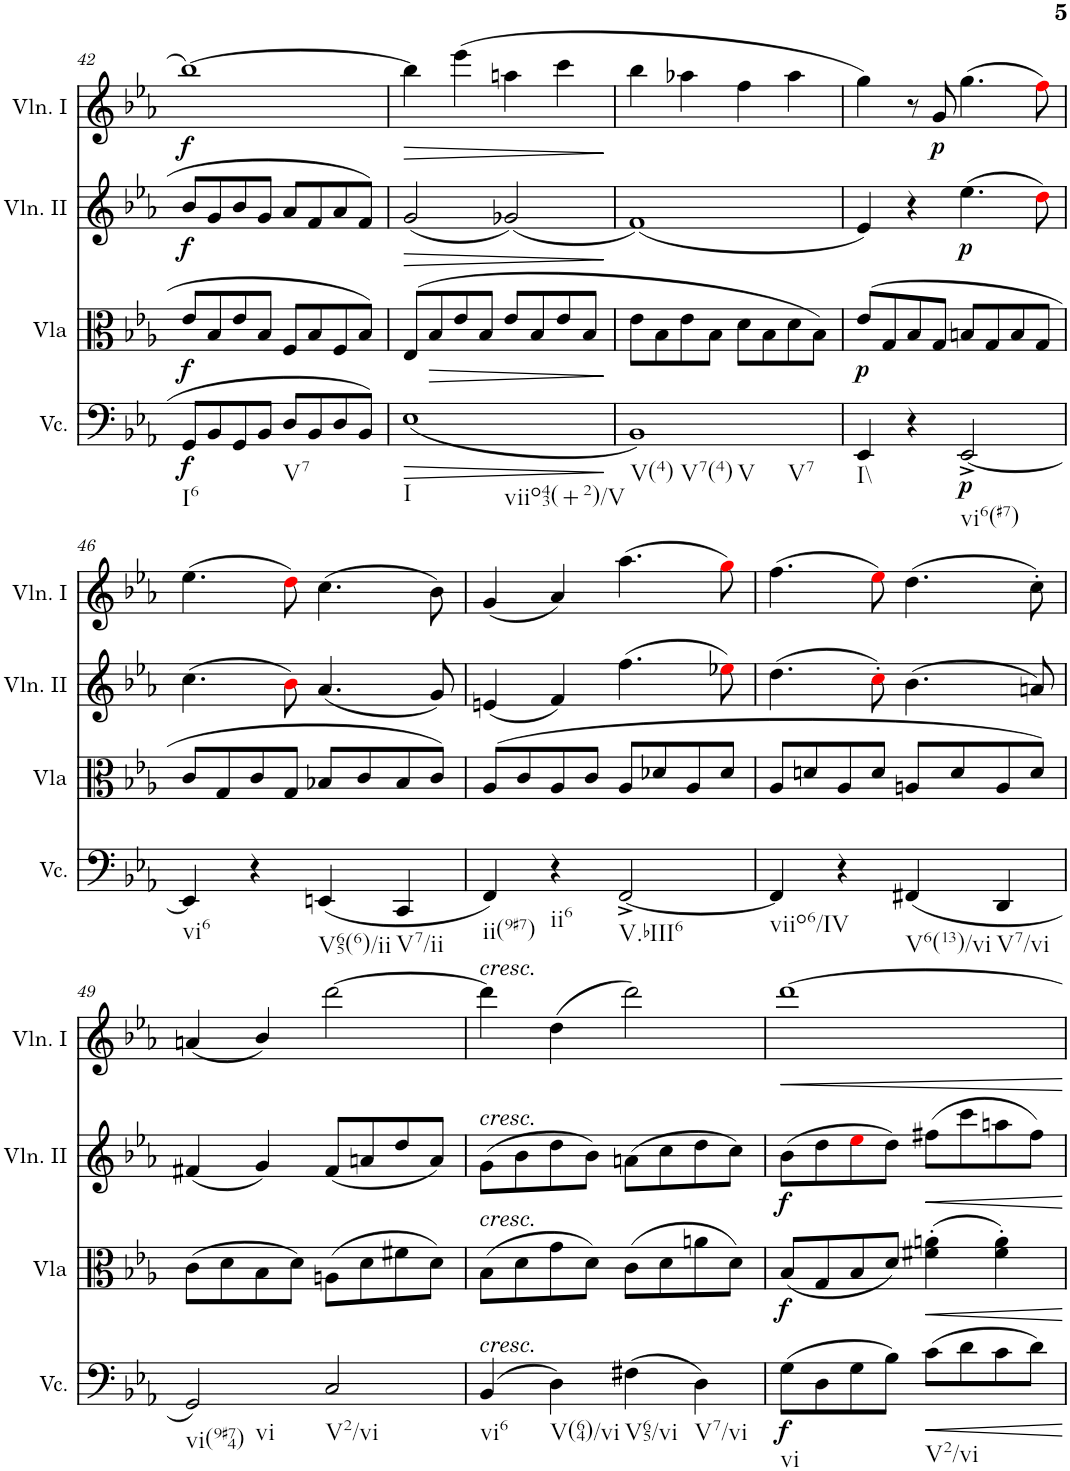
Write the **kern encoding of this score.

**kern	**dynam	**kern	**dynam	**kern	**dynam	**kern	**dynam
*part4	*part4	*part3	*part3	*part2	*part2	*part1	*part1
*staff4	*staff4	*staff3	*staff3	*staff2	*staff2	*staff1	*staff1
*I"Violoncello	*	*I"Viola	*	*I"Violino II	*	*I"Violino I	*
*I'Vc.	*	*I'Vla	*	*I'Vln. II	*	*I'Vln. I	*
!!LO:PB:g=z
*clefF4	*	*clefC3	*	*clefG2	*	*clefG2	*
*k[b-e-a-]	*	*k[b-e-a-]	*	*k[b-e-a-]	*	*k[b-e-a-]	*
*M4/4	*	*M4/4	*	*M4/4	*	*M4/4	*
*met(c)	*	*met(c)	*	*met(c)	*	*met(c)	*
=42	=42	=42	=42	=42	=42	=42	=42
!LO:TX:b:t=I6	!	!	!	!	!	!	!
!	!LO:DY:b	!	!LO:DY:b	!	!LO:DY:b	!	!LO:DY:b
8GG/L	f	8e-/L	f	8b-/L	f	[1bb-	f
8BB-/	.	8B-/	.	8g/	.	.	.
8GG/	.	8e-/	.	8b-/	.	.	.
8BB-/J	.	8B-/J	.	8g/J	.	.	.
!LO:TX:b:t=V7	!	!	!	!	!	!	!
8D/L	.	8F/L	.	8a-/L	.	.	.
8BB-/	.	8B-/	.	8f/	.	.	.
8D/	.	8F/	.	8a-/	.	.	.
8BB-/J	.	8B-/J	.	8f/J	.	.	.
=43	=43	=43	=43	=43	=43	=43	=43
!LO:TX:b:t=I	!	!	!	!	!	!	!
!LO:TX:b:t=viio43(+2)/V	!	!	!	!	!	!	!
!	!LO:HP:b	!	!	!	!LO:HP:b	!	!LO:HP:b
(<1E-	>	(>8E-/L	.	(<2g/	>	4bb-\]	>
!	!	!	!LO:HP:b	!	!	!	!
.	.	8B-/	>	.	.	.	.
.	.	8e-/	.	.	.	(>4eee-\	.
.	.	8B-/J	.	.	.	.	.
.	.	8e-/L	.	(<2g-X/)	.	4aan\	.
.	.	8B-/	.	.	.	.	.
.	.	8e-/	.	.	.	4ccc\	.
.	.	8B-/J	.	.	.	.	.
.	]	.	]	.	]	.	]
=44	=44	=44	=44	=44	=44	=44	=44
!LO:TX:b:t=V(4)	!	!	!	!	!	!	!
!LO:TX:b:t=V7(4)	!	!	!	!	!	!	!
!LO:TX:b:t=V	!	!	!	!	!	!	!
!LO:TX:b:t=V7	!	!	!	!	!	!	!
1BB-)	.	8e-\L	.	(<1f)	.	4bb-\	.
.	.	8B-\	.	.	.	.	.
.	.	8e-\	.	.	.	4aa-X\	.
.	.	8B-\J	.	.	.	.	.
.	.	8d\L	.	.	.	4ff\	.
.	.	8B-\	.	.	.	.	.
.	.	8d\	.	.	.	4aa-\	.
.	.	8B-\J)	.	.	.	.	.
=45	=45	=45	=45	=45	=45	=45	=45
!LO:TX:b:t=I\\	!	!	!	!	!	!	!
!	!	!	!LO:DY:b	!	!	!	!
4EE-/	.	(>8e-/L	p	4e-/)	.	4gg\)	.
.	.	8G/	.	.	.	.	.
4r	.	8B-/	.	4r	.	8r	.
!	!	!	!	!	!	!	!LO:DY:b
.	.	8G/J	.	.	.	8g/	p
!LO:TX:b:t=vi6(#7)	!	!	!	!	!	!	!
!	!LO:DY:b	!	!	!	!LO:DY:b	!	!
[2EE-^/	p	8Bn/L	.	(>4.ee-\	p	(>4.gg\	.
.	.	8G/	.	.	.	.	.
.	.	8B/	.	.	.	.	.
.	.	8G/J	.	8ddi\)	.	8ffi\)	.
!!LO:LB:g=z
=46	=46	=46	=46	=46	=46	=46	=46
!LO:TX:b:t=vi6	!	!	!	!	!	!	!
4EE-/]	.	8c/L	.	(>4.cc\	.	(>4.ee-\	.
.	.	8G/	.	.	.	.	.
4r	.	8c/	.	.	.	.	.
.	.	8G/J	.	8b-i\)	.	8ddi\)	.
!LO:TX:b:t=V65(6)/ii	!	!	!	!	!	!	!
(<4EEn/	.	8B-X/L	.	(<4.a-/	.	(>4.cc\	.
.	.	8c/	.	.	.	.	.
!LO:TX:b:t=V7/ii	!	!	!	!	!	!	!
4CC/	.	8B-/	.	.	.	.	.
.	.	8c/J)	.	8g/)	.	8b-\)	.
=47	=47	=47	=47	=47	=47	=47	=47
!LO:TX:b:t=ii(9#7)	!	!	!	!	!	!	!
4FF/)	.	(>8A-/L	.	(<4en/	.	(<4g/	.
.	.	8c/	.	.	.	.	.
!LO:TX:b:t=ii6	!	!	!	!	!	!	!
4r	.	8A-/	.	4f/)	.	4a-/)	.
.	.	8c/J	.	.	.	.	.
!LO:TX:b:t=V.bIII6	!	!	!	!	!	!	!
[2FF^/	.	8A-/L	.	(>4.ff\	.	(>4.aa-\	.
.	.	8d-X/	.	.	.	.	.
.	.	8A-/	.	.	.	.	.
.	.	8d-/J	.	8ee-Xi\)	.	8ggi\)	.
=48	=48	=48	=48	=48	=48	=48	=48
!LO:TX:b:t=viio6/IV	!	!	!	!	!	!	!
4FF/]	.	8A-/L	.	(>4.dd\	.	(>4.ff\	.
.	.	8dn/	.	.	.	.	.
4r	.	8A-/	.	.	.	.	.
.	.	8d/J	.	8cc'i\)	.	8ee-i\)	.
!LO:TX:b:t=V6(13)/vi	!	!	!	!	!	!	!
(<4FF#X/	.	8An/L	.	(>4.b-\	.	(>4.dd\	.
.	.	8d/	.	.	.	.	.
!LO:TX:b:t=V7/vi	!	!	!	!	!	!	!
4DD/	.	8A/	.	.	.	.	.
.	.	8d/J)	.	8an/)	.	8cc'\)	.
!!LO:LB:g=z
=49	=49	=49	=49	=49	=49	=49	=49
!LO:TX:b:t=vi(9#74)	!	!	!	!	!	!	!
!LO:TX:b:t=vi	!	!	!	!	!	!	!
2GG/)	.	(>8c\L	.	(<4f#X/	.	(<4an/	.
.	.	8d\	.	.	.	.	.
.	.	8B-\	.	4g/)	.	4b-/)	.
.	.	8d\J)	.	.	.	.	.
!LO:TX:b:t=V2/vi	!	!	!	!	!	!	!
2C/	.	(>8An\L	.	(<8f#/L	.	[2ddd\	.
.	.	8d\	.	8an/	.	.	.
.	.	8f#X\	.	8dd/	.	.	.
.	.	8d\J)	.	8a/J)	.	.	.
=50	=50	=50	=50	=50	=50	=50	=50
!	!	!	!	!	!	!LO:TX:a:i:t=cresc.	!
!	!	!	!	!LO:TX:a:i:t=cresc.	!	!	!
!	!	!LO:TX:a:i:t=cresc.	!	!	!	!	!
!LO:TX:a:i:t=cresc.	!	!	!	!	!	!	!
!LO:TX:b:t=vi6	!	!	!	!	!	!	!
(>4BB-/	.	(>8B-\L	.	(>8g\L	.	4ddd\]	.
.	.	8d\	.	8b-\	.	.	.
!LO:TX:b:t=V(64)/vi	!	!	!	!	!	!	!
4D\)	.	8g\	.	8dd\	.	(>4dd\	.
.	.	8d\J)	.	8b-\J)	.	.	.
!LO:TX:b:t=V65/vi	!	!	!	!	!	!	!
(>4F#X\	.	(>8c\L	.	(>8an\L	.	2ddd\)	.
.	.	8d\	.	8cc\	.	.	.
!LO:TX:b:t=V7/vi	!	!	!	!	!	!	!
4D\)	.	8an\	.	8dd\	.	.	.
.	.	8d\J)	.	8cc\J)	.	.	.
=51	=51	=51	=51	=51	=51	=51	=51
!LO:TX:b:t=vi	!	!	!	!	!	!	!
!	!LO:DY:b	!	!LO:DY:b	!	!LO:DY:b	!	!
(>8G\L	f	(<8B-/L	f	(>8b-\L	f	[1ddd	.
8D\	.	8G/	.	8dd\	.	.	.
8G\	.	8B-/	.	8ee-i\	.	.	.
8B-\J)	.	8d/J)	.	8dd\J)	.	.	.
!LO:TX:b:t=V2/vi	!	!	!	!	!	!	!
(>8c\L	.	(>4f#X\' 4an\'	.	(>8ff#X\L	.	.	.
8d\	.	.	.	8ccc\	.	.	.
8c\	.	4f#\' 4a\')	.	8aan\	.	.	.
8d\J)	.	.	.	8ff#\J)	.	.	.
=	=	=	=	=	=	=	=
*-	*-	*-	*-	*-	*-	*-	*-
